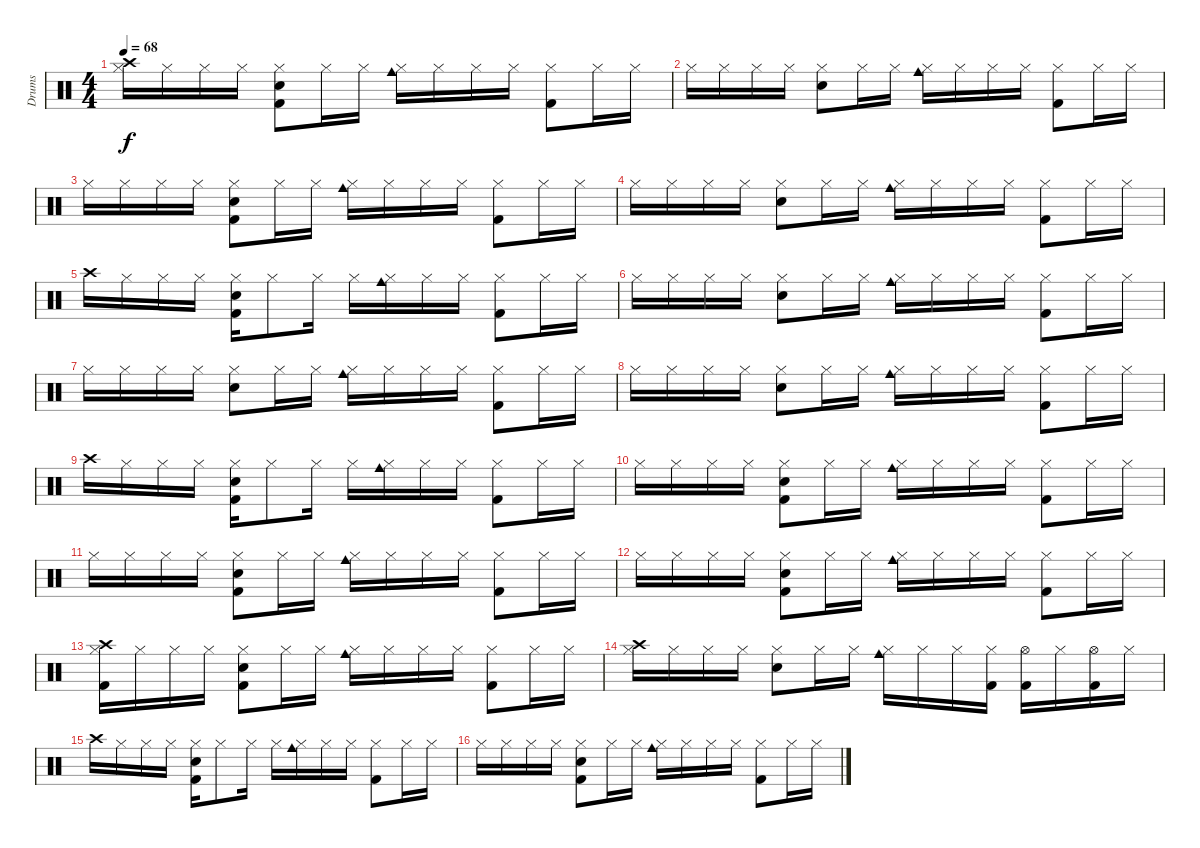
\track ("Drums" "Drums") {instrument percussion}
\staff {score}
\articulation defaults
\ts (4 4)
\tempo 68
\clef neutral
\ks c
("Crash high (hit)" "Hi-Hat (closed)").16{dy f} "Hi-Hat (closed)".16 "Hi-Hat (closed)".16 "Hi-Hat (closed)".16 ("Hi-Hat (closed)" "Snare (hit) 2" "Kick (hit) 2").8 "Hi-Hat (closed)".16 "Hi-Hat (closed)".16 ("Hi-Hat (closed)" "Cowbell medium (hit)").16 "Hi-Hat (closed)".16 "Hi-Hat (closed)".16 "Hi-Hat (closed)".16 ("Hi-Hat (closed)" "Kick (hit) 2").8 "Hi-Hat (closed)".16 "Hi-Hat (closed)".16 |
"Hi-Hat (closed)".16 "Hi-Hat (closed)".16 "Hi-Hat (closed)".16 "Hi-Hat (closed)".16 ("Hi-Hat (closed)" "Snare (hit) 2").8 "Hi-Hat (closed)".16 "Hi-Hat (closed)".16 ("Hi-Hat (closed)" "Cowbell medium (hit)").16 "Hi-Hat (closed)".16 "Hi-Hat (closed)".16 "Hi-Hat (closed)".16 ("Hi-Hat (closed)" "Kick (hit) 2").8 "Hi-Hat (closed)".16 "Hi-Hat (closed)".16 |
"Hi-Hat (closed)".16 "Hi-Hat (closed)".16 "Hi-Hat (closed)".16 "Hi-Hat (closed)".16 ("Hi-Hat (closed)" "Snare (hit) 2" "Kick (hit) 2").8 "Hi-Hat (closed)".16 "Hi-Hat (closed)".16 ("Hi-Hat (closed)" "Cowbell medium (hit)").16 "Hi-Hat (closed)".16 "Hi-Hat (closed)".16 "Hi-Hat (closed)".16 ("Hi-Hat (closed)" "Kick (hit) 2").8 "Hi-Hat (closed)".16 "Hi-Hat (closed)".16 |
"Hi-Hat (closed)".16 "Hi-Hat (closed)".16 "Hi-Hat (closed)".16 "Hi-Hat (closed)".16 ("Hi-Hat (closed)" "Snare (hit) 2").8 "Hi-Hat (closed)".16 "Hi-Hat (closed)".16 ("Hi-Hat (closed)" "Cowbell medium (hit)").16 "Hi-Hat (closed)".16 "Hi-Hat (closed)".16 "Hi-Hat (closed)".16 ("Hi-Hat (closed)" "Kick (hit) 2").8 "Hi-Hat (closed)".16 "Hi-Hat (closed)".16 |
"Crash high (hit)".16 "Hi-Hat (closed)".16 "Hi-Hat (closed)".16 "Hi-Hat (closed)".16 ("Hi-Hat (closed)" "Snare (hit) 2" "Kick (hit) 2").16 "Hi-Hat (closed)".8 "Hi-Hat (closed)".16 "Hi-Hat (closed)".16 ("Hi-Hat (closed)" "Cowbell medium (hit)").16 "Hi-Hat (closed)".16 "Hi-Hat (closed)".16 ("Hi-Hat (closed)" "Kick (hit) 2").8 "Hi-Hat (closed)".16 "Hi-Hat (closed)".16 |
"Hi-Hat (closed)".16 "Hi-Hat (closed)".16 "Hi-Hat (closed)".16 "Hi-Hat (closed)".16 ("Hi-Hat (closed)" "Snare (hit) 2").8 "Hi-Hat (closed)".16 "Hi-Hat (closed)".16 ("Hi-Hat (closed)" "Cowbell medium (hit)").16 "Hi-Hat (closed)".16 "Hi-Hat (closed)".16 "Hi-Hat (closed)".16 ("Hi-Hat (closed)" "Kick (hit) 2").8 "Hi-Hat (closed)".16 "Hi-Hat (closed)".16 |
"Hi-Hat (closed)".16 "Hi-Hat (closed)".16 "Hi-Hat (closed)".16 "Hi-Hat (closed)".16 ("Hi-Hat (closed)" "Snare (hit) 2").8 "Hi-Hat (closed)".16 "Hi-Hat (closed)".16 ("Hi-Hat (closed)" "Cowbell medium (hit)").16 "Hi-Hat (closed)".16 "Hi-Hat (closed)".16 "Hi-Hat (closed)".16 ("Hi-Hat (closed)" "Kick (hit) 2").8 "Hi-Hat (closed)".16 "Hi-Hat (closed)".16 |
"Hi-Hat (closed)".16 "Hi-Hat (closed)".16 "Hi-Hat (closed)".16 "Hi-Hat (closed)".16 ("Hi-Hat (closed)" "Snare (hit) 2").8 "Hi-Hat (closed)".16 "Hi-Hat (closed)".16 ("Hi-Hat (closed)" "Cowbell medium (hit)").16 "Hi-Hat (closed)".16 "Hi-Hat (closed)".16 "Hi-Hat (closed)".16 ("Hi-Hat (closed)" "Kick (hit) 2").8 "Hi-Hat (closed)".16 "Hi-Hat (closed)".16 |
"Crash high (hit)".16 "Hi-Hat (closed)".16 "Hi-Hat (closed)".16 "Hi-Hat (closed)".16 ("Hi-Hat (closed)" "Snare (hit) 2" "Kick (hit) 2").16 "Hi-Hat (closed)".8 "Hi-Hat (closed)".16 "Hi-Hat (closed)".16 ("Hi-Hat (closed)" "Cowbell medium (hit)").16 "Hi-Hat (closed)".16 "Hi-Hat (closed)".16 ("Hi-Hat (closed)" "Kick (hit) 2").8 "Hi-Hat (closed)".16 "Hi-Hat (closed)".16 |
"Hi-Hat (closed)".16 "Hi-Hat (closed)".16 "Hi-Hat (closed)".16 "Hi-Hat (closed)".16 ("Hi-Hat (closed)" "Snare (hit) 2" "Kick (hit) 2").8 "Hi-Hat (closed)".16 "Hi-Hat (closed)".16 ("Hi-Hat (closed)" "Cowbell medium (hit)").16 "Hi-Hat (closed)".16 "Hi-Hat (closed)".16 "Hi-Hat (closed)".16 ("Hi-Hat (closed)" "Kick (hit) 2").8 "Hi-Hat (closed)".16 "Hi-Hat (closed)".16 |
"Hi-Hat (closed)".16 "Hi-Hat (closed)".16 "Hi-Hat (closed)".16 "Hi-Hat (closed)".16 ("Hi-Hat (closed)" "Snare (hit) 2" "Kick (hit) 2").8 "Hi-Hat (closed)".16 "Hi-Hat (closed)".16 ("Hi-Hat (closed)" "Cowbell medium (hit)").16 "Hi-Hat (closed)".16 "Hi-Hat (closed)".16 "Hi-Hat (closed)".16 ("Hi-Hat (closed)" "Kick (hit) 2").8 "Hi-Hat (closed)".16 "Hi-Hat (closed)".16 |
"Hi-Hat (closed)".16 "Hi-Hat (closed)".16 "Hi-Hat (closed)".16 "Hi-Hat (closed)".16 ("Hi-Hat (closed)" "Snare (hit) 2" "Kick (hit) 2").8 "Hi-Hat (closed)".16 "Hi-Hat (closed)".16 ("Hi-Hat (closed)" "Cowbell medium (hit)").16 "Hi-Hat (closed)".16 "Hi-Hat (closed)".16 "Hi-Hat (closed)".16 ("Hi-Hat (closed)" "Kick (hit) 2").8 "Hi-Hat (closed)".16 "Hi-Hat (closed)".16 |
("Crash high (hit)" "Hi-Hat (closed)" "Kick (hit) 2").16 "Hi-Hat (closed)".16 "Hi-Hat (closed)".16 "Hi-Hat (closed)".16 ("Hi-Hat (closed)" "Snare (hit) 2" "Kick (hit) 2").8 "Hi-Hat (closed)".16 "Hi-Hat (closed)".16 ("Hi-Hat (closed)" "Cowbell medium (hit)").16 "Hi-Hat (closed)".16 "Hi-Hat (closed)".16 "Hi-Hat (closed)".16 ("Hi-Hat (closed)" "Kick (hit) 2").8 "Hi-Hat (closed)".16 "Hi-Hat (closed)".16 |
("Crash high (hit)" "Hi-Hat (closed)").16 "Hi-Hat (closed)".16 "Hi-Hat (closed)".16 "Hi-Hat (closed)".16 ("Hi-Hat (closed)" "Snare (hit) 2").8 "Hi-Hat (closed)".16 "Hi-Hat (closed)".16 ("Hi-Hat (closed)" "Cowbell medium (hit)").16 "Hi-Hat (closed)".16 "Hi-Hat (closed)".16 ("Hi-Hat (closed)" "Kick (hit) 2").16 ("Hi-Hat (open)" "Kick (hit) 2").16 "Hi-Hat (closed)".16 ("Hi-Hat (open)" "Kick (hit) 2").16 "Hi-Hat (closed)".16 |
"Crash high (hit)".16 "Hi-Hat (closed)".16 "Hi-Hat (closed)".16 "Hi-Hat (closed)".16 ("Hi-Hat (closed)" "Snare (hit) 2" "Kick (hit) 2").16 "Hi-Hat (closed)".8 "Hi-Hat (closed)".16 "Hi-Hat (closed)".16 ("Hi-Hat (closed)" "Cowbell medium (hit)").16 "Hi-Hat (closed)".16 "Hi-Hat (closed)".16 ("Hi-Hat (closed)" "Kick (hit) 2").8 "Hi-Hat (closed)".16 "Hi-Hat (closed)".16 |
"Hi-Hat (closed)".16 "Hi-Hat (closed)".16 "Hi-Hat (closed)".16 "Hi-Hat (closed)".16 ("Hi-Hat (closed)" "Snare (hit) 2" "Kick (hit) 2").8 "Hi-Hat (closed)".16 "Hi-Hat (closed)".16 ("Hi-Hat (closed)" "Cowbell medium (hit)").16 "Hi-Hat (closed)".16 "Hi-Hat (closed)".16 "Hi-Hat (closed)".16 ("Hi-Hat (closed)" "Kick (hit) 2").8 "Hi-Hat (closed)".16 "Hi-Hat (closed)".16
